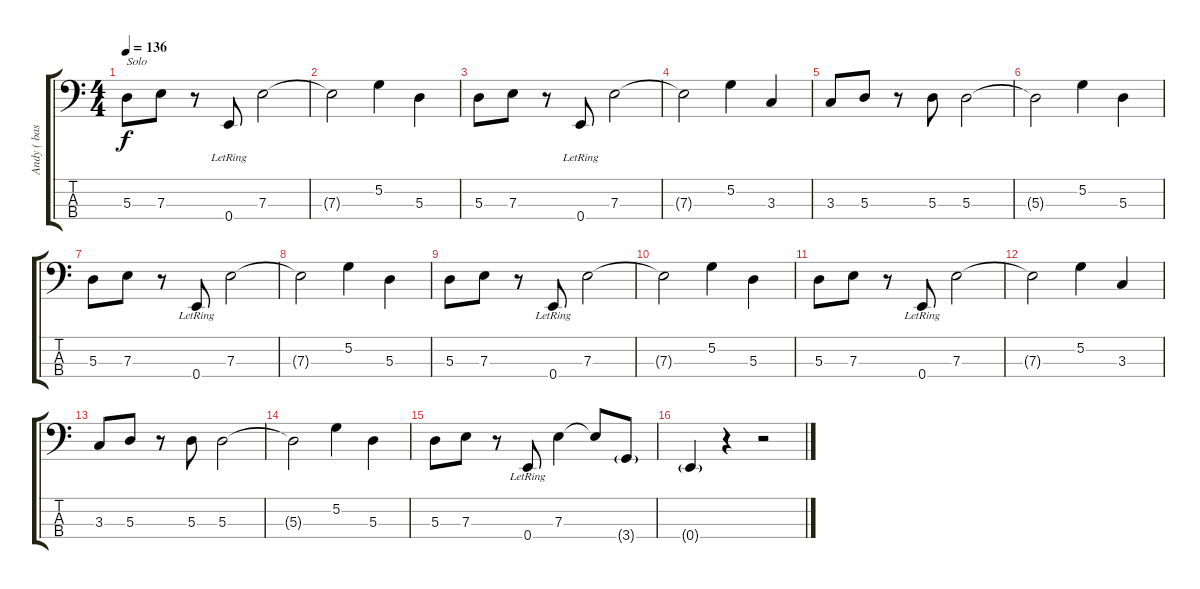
\track ("Andy ( bass )" "Andy ( bas") {instrument electricbassfinger}
\staff {score tabs}
\tuning (G2 D2 A1 E1) {hide}
\ts (4 4)
\tempo 136
\clef f4
\ks c
5.3.8{txt "Solo" dy f} 7.3.8 r.8 0.4{lr}.8 7.3.2 |
7.3{t}.2 5.2.4 5.3.4 |
5.3.8 7.3.8 r.8 0.4{lr}.8 7.3.2 |
7.3{t}.2 5.2.4 3.3.4 |
3.3.8 5.3.8 r.8 5.3.8 5.3.2 |
5.3{t}.2 5.2.4 5.3.4 |
5.3.8 7.3.8 r.8 0.4{lr}.8 7.3.2 |
7.3{t}.2 5.2.4 5.3.4 |
5.3.8 7.3.8 r.8 0.4{lr}.8 7.3.2 |
7.3{t}.2 5.2.4 5.3.4 |
5.3.8 7.3.8 r.8 0.4{lr}.8 7.3.2 |
7.3{t}.2 5.2.4 3.3.4 |
3.3.8 5.3.8 r.8 5.3.8 5.3.2 |
5.3{t}.2 5.2.4 5.3.4 |
5.3.8 7.3.8 r.8 0.4{lr}.8 7.3.4 7.3{t}.8 3.4{g}.8 |
0.4{g}.4 r.4 r.2
